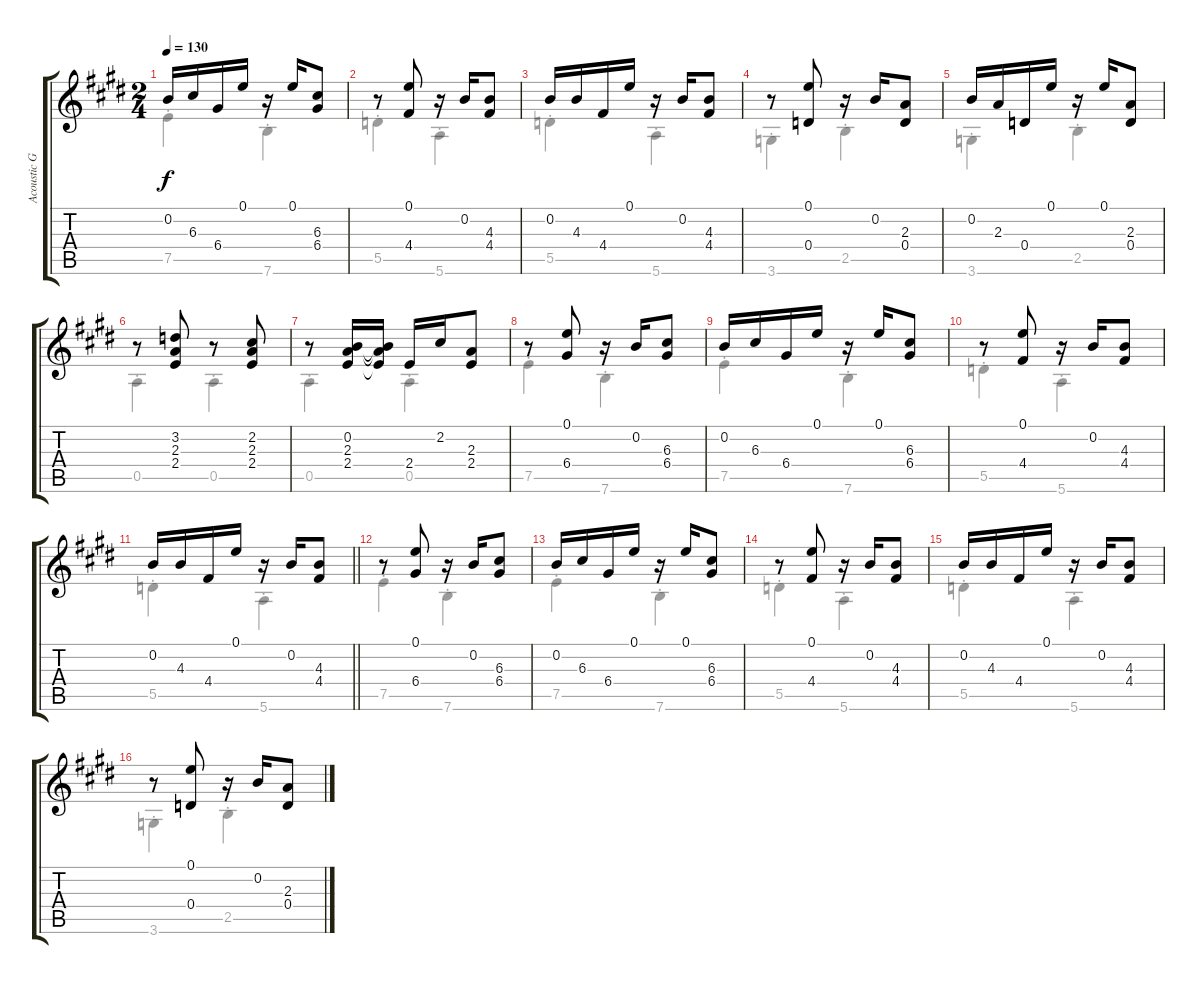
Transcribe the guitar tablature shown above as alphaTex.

\track ("Acoustic Guitar" "Acoustic G") {instrument acousticguitarsteel}
\staff {score tabs}
\tuning (E4 B3 G3 D3 A2 E2) {hide}
\voice
\ts (2 4)
\tempo 130
\clef g2
\ks c#minor
0.2.16{dy f} 6.3.16 6.4.16 0.1.16 r.16 0.1.16 (6.3 6.4).8 |
r.8 (0.1 4.4).8 r.16 0.2.16 (4.3 4.4).8 |
0.2.16 4.3.16 4.4.16 0.1.16 r.16 0.2.16 (4.3 4.4).8 |
\ks e
r.8 (0.1 0.4).8 r.16 0.2.16 (2.3 0.4).8 |
\ks c#minor
0.2.16 2.3.16 0.4.16 0.1.16 r.16 0.1.16 (2.3 0.4).8 |
r.8 (3.2 2.3 2.4).8 r.8 (2.2 2.3 2.4).8 |
r.8 (0.2 2.3 2.4).16 (0.2{t} 2.3{t} 2.4{t}).16 2.4.16 2.2.16 (2.3 2.4).8 |
r.8 (0.1 6.4).8 r.16 0.2.16 (6.3 6.4).8 |
0.2.16 6.3.16 6.4.16 0.1.16 r.16 0.1.16 (6.3 6.4).8 |
r.8 (0.1 4.4).8 r.16 0.2.16 (4.3 4.4).8 |
\barLineRight lightlight
0.2.16 4.3.16 4.4.16 0.1.16 r.16 0.2.16 (4.3 4.4).8 |
\ks e
r.8 (0.1 6.4).8 r.16 0.2.16 (6.3 6.4).8 |
\ks c#minor
0.2.16 6.3.16 6.4.16 0.1.16 r.16 0.1.16 (6.3 6.4).8 |
r.8 (0.1 4.4).8 r.16 0.2.16 (4.3 4.4).8 |
0.2.16 4.3.16 4.4.16 0.1.16 r.16 0.2.16 (4.3 4.4).8 |
\ks e
r.8 (0.1 0.4).8 r.16 0.2.16 (2.3 0.4).8
\voice
\clef g2
\ottava regular
\simile none
\ks c#minor
7.5{st}.4{dy f} 7.6{st}.4 |
5.5{st}.4 5.6{st}.4 |
5.5{st}.4 5.6{st}.4 |
\ks e
3.6{st}.4 2.5{st}.4 |
\ks c#minor
3.6{st}.4 2.5{st}.4 |
0.5{st}.4 0.5{st}.4 |
0.5{st}.4 0.5{st}.4 |
7.5{st}.4 7.6{st}.4 |
7.5{st}.4 7.6{st}.4 |
5.5{st}.4 5.6{st}.4 |
\barLineRight lightlight
5.5{st}.4 5.6{st}.4 |
\ks e
7.5{st}.4 7.6{st}.4 |
\ks c#minor
7.5{st}.4 7.6{st}.4 |
5.5{st}.4 5.6{st}.4 |
5.5{st}.4 5.6{st}.4 |
\ks e
3.6{st}.4 2.5{st}.4
